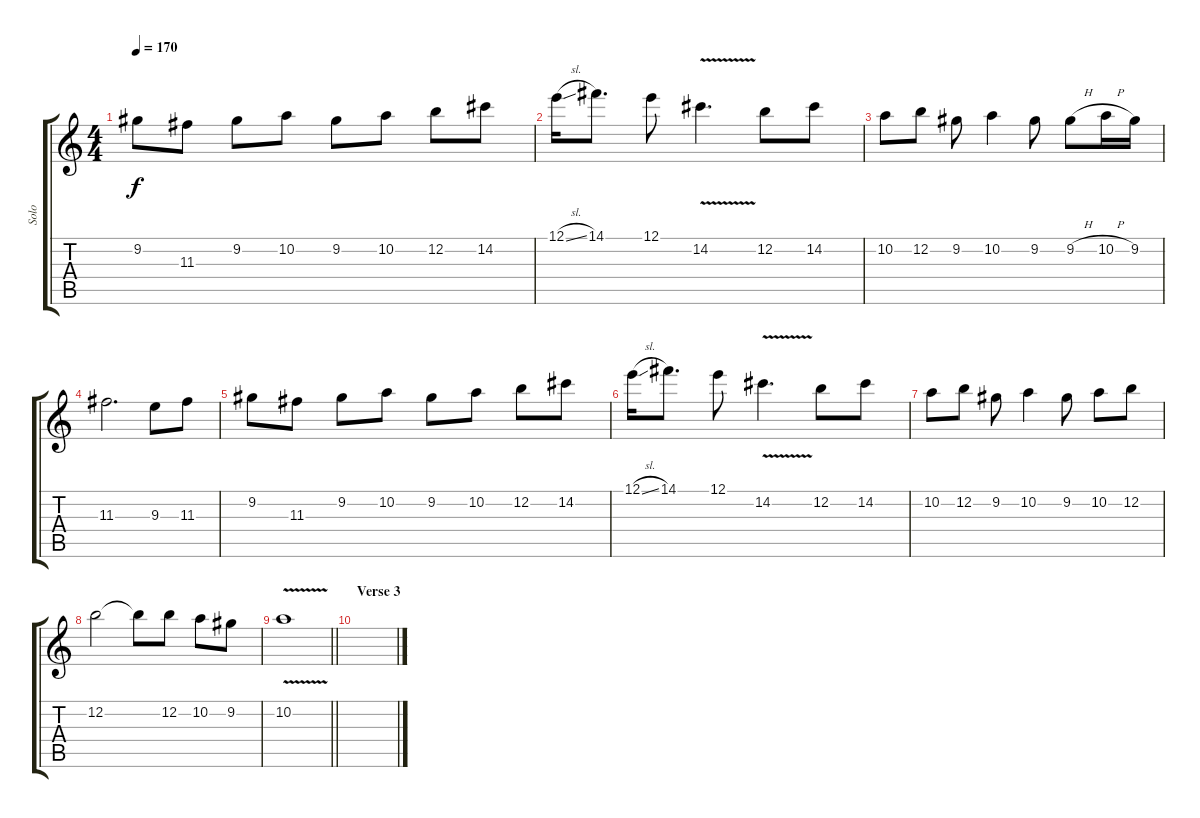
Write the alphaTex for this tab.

\track ("Solo" "Solo") {instrument overdrivenguitar}
\staff {score tabs}
\tuning (E4 B3 G3 D3 A2 E2) {hide}
\ts (4 4)
\tempo 170
\clef g2
\ks c
9.2.8{dy f} 11.3.8 9.2.8 10.2.8 9.2.8 10.2.8 12.2.8 14.2.8 |
12.1{sl}.16 14.1.8{d} 12.1.8 14.2{v}.4{d} 12.2.8 14.2.8 |
10.2.8 12.2.8 9.2.8 10.2.4 9.2.8 9.2{h}.8 10.2{h}.16 9.2.16 |
11.3.2{d} 9.3.8 11.3.8 |
9.2.8 11.3.8 9.2.8 10.2.8 9.2.8 10.2.8 12.2.8 14.2.8 |
12.1{sl}.16 14.1.8{d} 12.1.8 14.2{v}.4{d} 12.2.8 14.2.8 |
10.2.8 12.2.8 9.2.8 10.2.4 9.2.8 10.2.8 12.2.8 |
12.2.2 12.2{t}.8 12.2.8 10.2.8 9.2.8 |
\barLineRight lightlight
10.2{v}.1 |
\section ("" "Verse 3")
